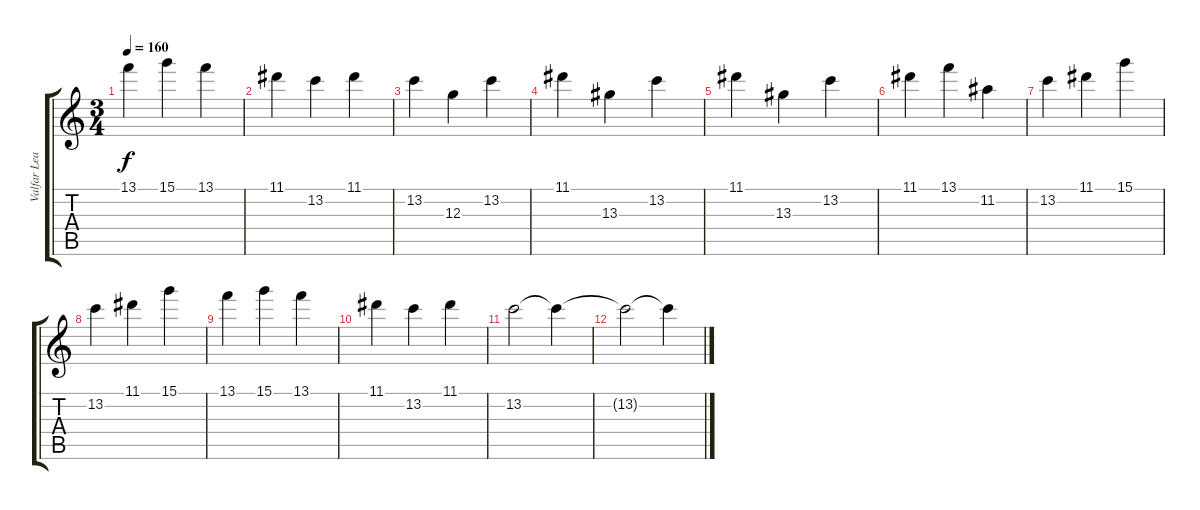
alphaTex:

\track ("Valfar Lead gitar 2" "Valfar Lea") {instrument overdrivenguitar}
\staff {score tabs}
\tuning (E4 B3 G3 D3 A2 E2) {hide}
\ts (3 4)
\tempo 160
\clef g2
\ks c
13.1.4{dy f} 15.1.4 13.1.4 |
11.1.4 13.2.4 11.1.4 |
13.2.4 12.3.4 13.2.4 |
11.1.4 13.3.4 13.2.4 |
11.1.4 13.3.4 13.2.4 |
11.1.4 13.1.4 11.2.4 |
13.2.4 11.1.4 15.1.4 |
13.2.4 11.1.4 15.1.4 |
13.1.4 15.1.4 13.1.4 |
11.1.4 13.2.4 11.1.4 |
13.2.2 13.2{t}.4 |
13.2{t}.2 13.2{t}.4
